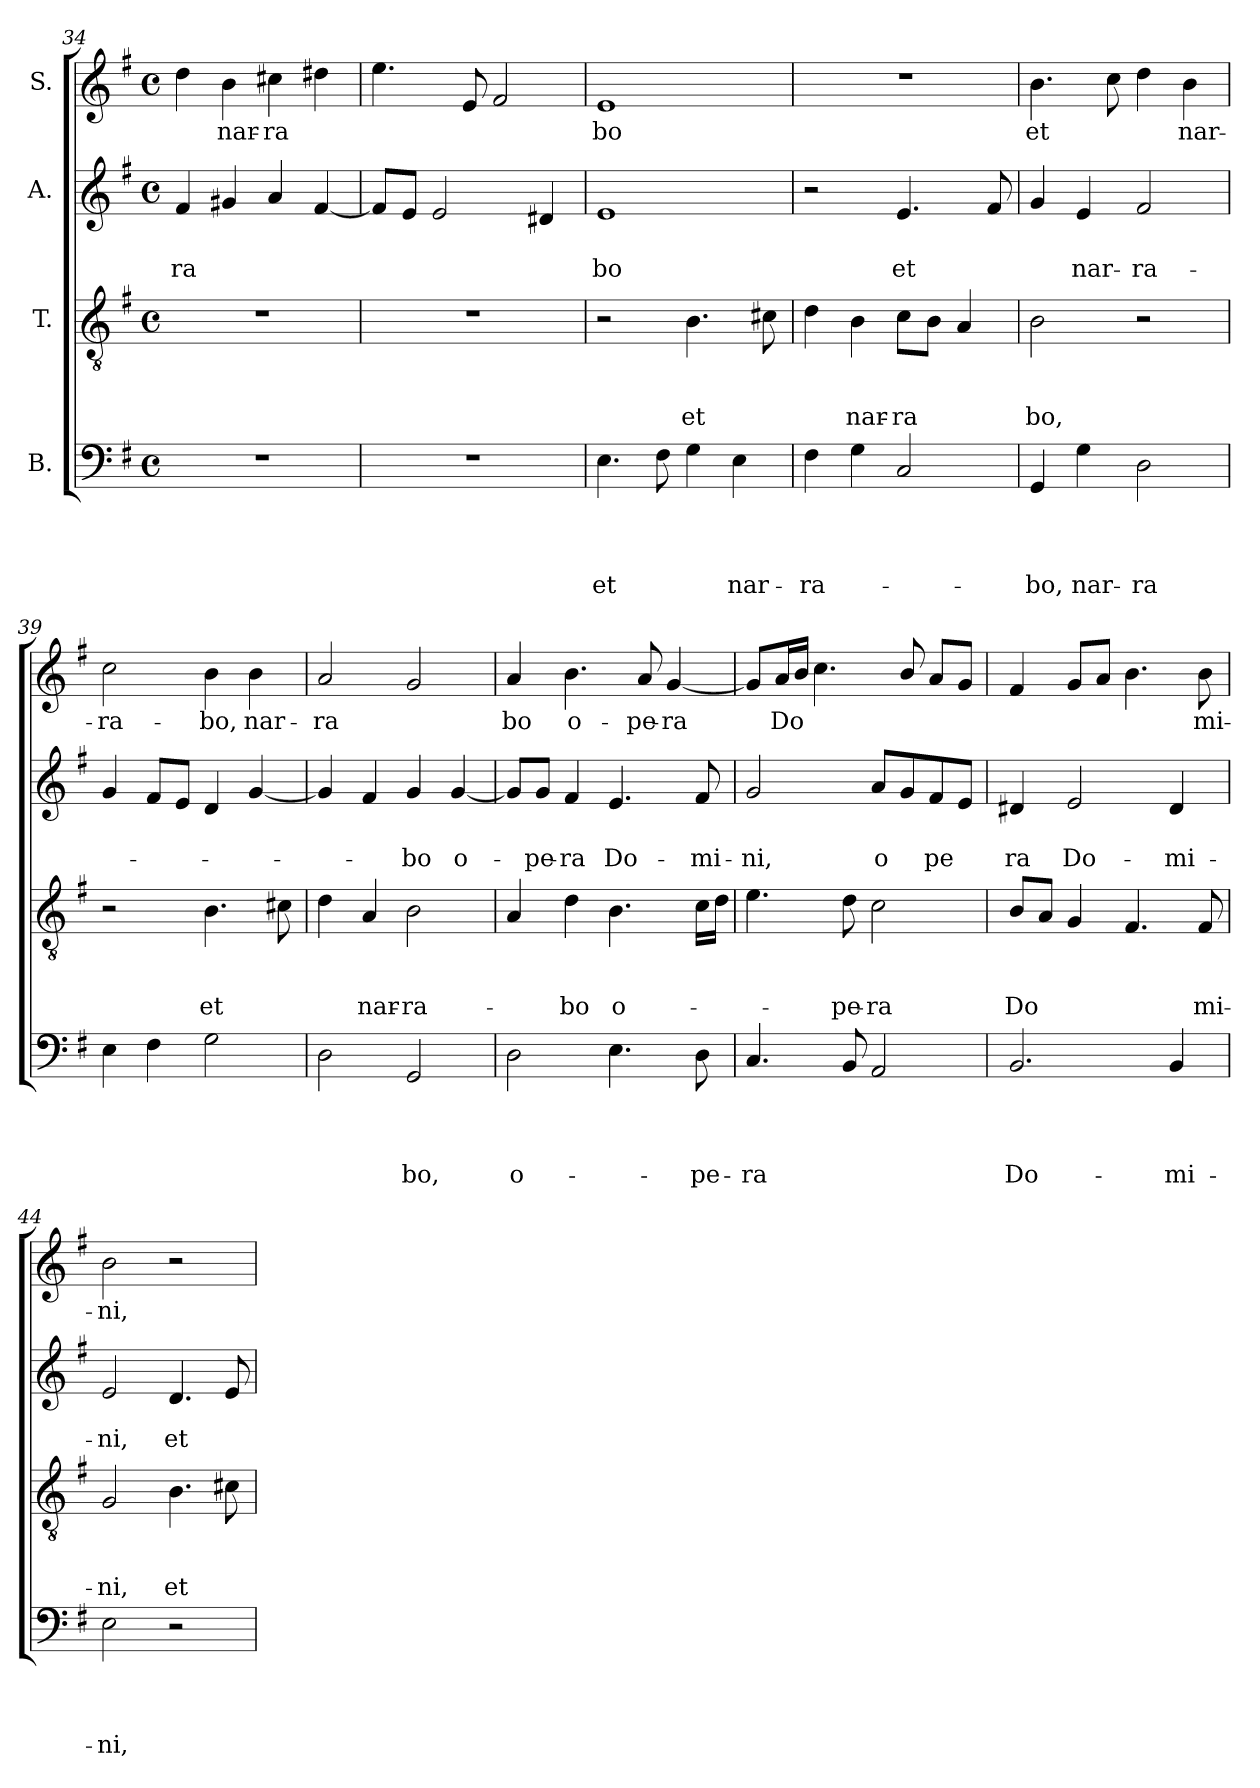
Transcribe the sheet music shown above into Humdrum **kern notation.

**kern	**text	**text	**text	**text	**kern	**text	**text	**text	**kern	**text	**text	**kern	**text
*part4	*part4	*part4	*part4	*part4	*part3	*part3	*part3	*part3	*part2	*part2	*part2	*part1	*part1
*staff4	*staff4	*staff4	*staff4	*staff4	*staff3	*staff3	*staff3	*staff3	*staff2	*staff2	*staff2	*staff1	*staff1
*I"B.	*	*	*	*	*I"T.	*	*	*	*I"A.	*	*	*I"S.	*
*clefF4	*	*	*	*	*clefGv2	*	*	*	*clefG2	*	*	*clefG2	*
*k[f#]	*	*	*	*	*k[f#]	*	*	*	*k[f#]	*	*	*k[f#]	*
*G:	*	*	*	*	*G:	*	*	*	*G:	*	*	*G:	*
*M4/4	*	*	*	*	*M4/4	*	*	*	*M4/4	*	*	*M4/4	*
*met(c)	*	*	*	*	*met(c)	*	*	*	*met(c)	*	*	*met(c)	*
=34	=34	=34	=34	=34	=34	=34	=34	=34	=34	=34	=34	=34	=34
!	!	!	!	!	!	!	!	!	!	!	!LO:LY:b	!	!
1r	.	.	.	.	1r	.	.	.	4f#/	.	-ra	4dd\	.
!	!	!	!	!	!	!	!	!	!	!	!	!	!LO:LY:b
.	.	.	.	.	.	.	.	.	4g#X/	.	.	4b\	nar-
!	!	!	!	!	!	!	!	!	!	!	!	!	!LO:LY:b
.	.	.	.	.	.	.	.	.	4a/	.	.	4cc#X\	-ra
.	.	.	.	.	.	.	.	.	[<4f#/	.	.	4dd#X\	.
=35	=35	=35	=35	=35	=35	=35	=35	=35	=35	=35	=35	=35	=35
1r	.	.	.	.	1r	.	.	.	8f#/L]	.	.	4.ee\	.
.	.	.	.	.	.	.	.	.	8e/J	.	.	.	.
.	.	.	.	.	.	.	.	.	2e/	.	.	.	.
.	.	.	.	.	.	.	.	.	.	.	.	8e/	.
.	.	.	.	.	.	.	.	.	.	.	.	2f#/	.
.	.	.	.	.	.	.	.	.	4d#X/	.	.	.	.
=36	=36	=36	=36	=36	=36	=36	=36	=36	=36	=36	=36	=36	=36
!	!	!	!	!LO:LY:b	!	!	!	!	!	!	!LO:LY:b	!	!LO:LY:b
4.E\	.	.	.	et	2r	.	.	.	1e	.	bo	1e	bo
8F#\	.	.	.	.	.	.	.	.	.	.	.	.	.
!	!	!	!	!	!	!	!	!LO:LY:b	!	!	!	!	!
4G\	.	.	.	.	4.B\	.	.	et	.	.	.	.	.
!	!	!	!	!LO:LY:b	!	!	!	!	!	!	!	!	!
4E\	.	.	.	nar-	.	.	.	.	.	.	.	.	.
.	.	.	.	.	8c#X\	.	.	.	.	.	.	.	.
=37	=37	=37	=37	=37	=37	=37	=37	=37	=37	=37	=37	=37	=37
!	!	!	!	!LO:LY:b	!	!	!	!	!	!	!	!	!
4F#\	.	.	.	-ra-	4d\	.	.	.	2r	.	.	1r	.
!	!	!	!	!	!	!	!	!LO:LY:b	!	!	!	!	!
4G\	.	.	.	.	4B\	.	.	nar-	.	.	.	.	.
!	!	!	!	!	!	!	!	!LO:LY:b	!	!	!LO:LY:b	!	!
2C/	.	.	.	.	8c\L	.	.	-ra	4.e/	.	et	.	.
.	.	.	.	.	8B\J	.	.	.	.	.	.	.	.
.	.	.	.	.	4A/	.	.	.	.	.	.	.	.
.	.	.	.	.	.	.	.	.	8f#/	.	.	.	.
=38	=38	=38	=38	=38	=38	=38	=38	=38	=38	=38	=38	=38	=38
!	!	!	!	!LO:LY:b	!	!	!	!LO:LY:b	!	!	!	!	!LO:LY:b
4GG/	.	.	.	-bo,	2B\	.	.	bo,	4g/	.	.	4.b\	et
!	!	!	!	!LO:LY:b	!	!	!	!	!	!	!LO:LY:b	!	!
4G\	.	.	.	nar-	.	.	.	.	4e/	.	nar-	.	.
.	.	.	.	.	.	.	.	.	.	.	.	8cc\	.
!	!	!	!	!LO:LY:b	!	!	!	!	!	!	!LO:LY:b	!	!
2D\	.	.	.	-ra	2r	.	.	.	2f#/	.	-ra-	4dd\	.
!	!	!	!	!	!	!	!	!	!	!	!	!	!LO:LY:b
.	.	.	.	.	.	.	.	.	.	.	.	4b\	nar-
!!LO:LB:g=z
=39	=39	=39	=39	=39	=39	=39	=39	=39	=39	=39	=39	=39	=39
!	!	!	!	!	!	!	!	!	!	!	!	!	!LO:LY:b
4E\	.	.	.	.	2r	.	.	.	4g/	.	.	2cc\	-ra-
4F#\	.	.	.	.	.	.	.	.	8f#/L	.	.	.	.
.	.	.	.	.	.	.	.	.	8e/J	.	.	.	.
!	!	!	!	!	!	!	!	!LO:LY:b	!	!	!	!	!LO:LY:b
2G\	.	.	.	.	4.B\	.	.	et	4d/	.	.	4b\	-bo,
!	!	!	!	!	!	!	!	!	!	!	!	!	!LO:LY:b
.	.	.	.	.	.	.	.	.	[<4g/	.	.	4b\	nar-
.	.	.	.	.	8c#X\	.	.	.	.	.	.	.	.
=40	=40	=40	=40	=40	=40	=40	=40	=40	=40	=40	=40	=40	=40
!	!	!	!	!	!	!	!	!	!	!	!	!	!LO:LY:b
2D\	.	.	.	.	4d\	.	.	.	4g/]	.	.	2a/	-ra
!	!	!	!	!	!	!	!	!LO:LY:b	!	!	!	!	!
.	.	.	.	.	4A/	.	.	nar-	4f#/	.	.	.	.
!	!	!	!	!LO:LY:b	!	!	!	!LO:LY:b	!	!	!LO:LY:b	!	!
2GG/	.	.	.	bo,	2B\	.	.	-ra-	4g/	.	-bo	2g/	.
!	!	!	!	!	!	!	!	!	!	!	!LO:LY:b	!	!
.	.	.	.	.	.	.	.	.	[<4g/	.	o-	.	.
!!LO:LB:g=z
=41	=41	=41	=41	=41	=41	=41	=41	=41	=41	=41	=41	=41	=41
!	!	!	!	!LO:LY:b	!	!	!	!	!	!	!	!	!LO:LY:b
2D\	.	.	.	o-	4A/	.	.	.	8g/L]	.	.	4a/	bo
!	!	!	!	!	!	!	!	!	!	!	!LO:LY:b	!	!
.	.	.	.	.	.	.	.	.	8g/J	.	-pe-	.	.
!	!	!	!	!	!	!	!	!LO:LY:b	!	!	!LO:LY:b	!	!LO:LY:b
.	.	.	.	.	4d\	.	.	-bo	4f#/	.	-ra	4.b\	o-
!	!	!	!	!	!	!	!	!LO:LY:b	!	!	!LO:LY:b	!	!
4.E\	.	.	.	.	4.B\	.	.	o-	4.e/	.	Do-	.	.
!	!	!	!	!	!	!	!	!	!	!	!	!	!LO:LY:b
.	.	.	.	.	.	.	.	.	.	.	.	8a/	-pe-
!	!	!	!	!	!	!	!	!	!	!	!	!	!LO:LY:b
.	.	.	.	.	.	.	.	.	.	.	.	[<4g/	-ra
!	!	!	!	!LO:LY:b	!	!	!	!	!	!	!LO:LY:b	!	!
8D\	.	.	.	-pe-	16c\LL	.	.	.	8f#/	.	-mi-	.	.
.	.	.	.	.	16d\JJ	.	.	.	.	.	.	.	.
=42	=42	=42	=42	=42	=42	=42	=42	=42	=42	=42	=42	=42	=42
!	!	!	!	!LO:LY:b	!	!	!	!	!	!	!LO:LY:b	!	!
4.C/	.	.	.	-ra	4.e\	.	.	.	2g/	.	-ni,	8g/L]	.
!	!	!	!	!	!	!	!	!	!	!	!	!	!LO:LY:b
.	.	.	.	.	.	.	.	.	.	.	.	16a/L	Do
.	.	.	.	.	.	.	.	.	.	.	.	16b/JJ	.
.	.	.	.	.	.	.	.	.	.	.	.	4.cc\	.
!	!	!	!	!	!	!	!	!LO:LY:b	!	!	!	!	!
8BB/	.	.	.	.	8d\	.	.	-pe-	.	.	.	.	.
!	!	!	!	!	!	!	!	!LO:LY:b	!	!	!LO:LY:b	!	!
2AA/	.	.	.	.	2c\	.	.	-ra	8a/L	.	o	.	.
.	.	.	.	.	.	.	.	.	8g/	.	.	8b/	.
!	!	!	!	!	!	!	!	!	!	!	!LO:LY:b	!	!
.	.	.	.	.	.	.	.	.	8f#/	.	pe	8a/L	.
.	.	.	.	.	.	.	.	.	8e/J	.	.	8g/J	.
=43	=43	=43	=43	=43	=43	=43	=43	=43	=43	=43	=43	=43	=43
!	!	!	!	!LO:LY:b	!	!	!	!LO:LY:b	!	!	!LO:LY:b	!	!
2.BB/	.	.	.	Do-	8B/L	.	.	Do	4d#X/	.	ra	4f#/	.
.	.	.	.	.	8A/J	.	.	.	.	.	.	.	.
!	!	!	!	!	!	!	!	!	!	!	!LO:LY:b	!	!
.	.	.	.	.	4G/	.	.	.	2e/	.	Do-	8g/L	.
.	.	.	.	.	.	.	.	.	.	.	.	8a/J	.
.	.	.	.	.	4.F#/	.	.	.	.	.	.	4.b\	.
!	!	!	!	!LO:LY:b	!	!	!	!	!	!	!LO:LY:b	!	!
4BB/	.	.	.	-mi-	.	.	.	.	4d#/	.	-mi-	.	.
!	!	!	!	!	!	!	!	!LO:LY:b	!	!	!	!	!LO:LY:b
.	.	.	.	.	8F#/	.	.	mi-	.	.	.	8b\	mi-
=44	=44	=44	=44	=44	=44	=44	=44	=44	=44	=44	=44	=44	=44
!	!	!	!	!LO:LY:b	!	!	!	!LO:LY:b	!	!	!LO:LY:b	!	!LO:LY:b
2E\	.	.	.	-ni,	2G/	.	.	-ni,	2e/	.	-ni,	2b\	-ni,
!	!	!	!	!	!	!	!	!LO:LY:b	!	!	!LO:LY:b	!	!
2r	.	.	.	.	4.B\	.	.	et	4.d/	.	et	2r	.
.	.	.	.	.	8c#X\	.	.	.	8e/	.	.	.	.
=	=	=	=	=	=	=	=	=	=	=	=	=	=
*-	*-	*-	*-	*-	*-	*-	*-	*-	*-	*-	*-	*-	*-
